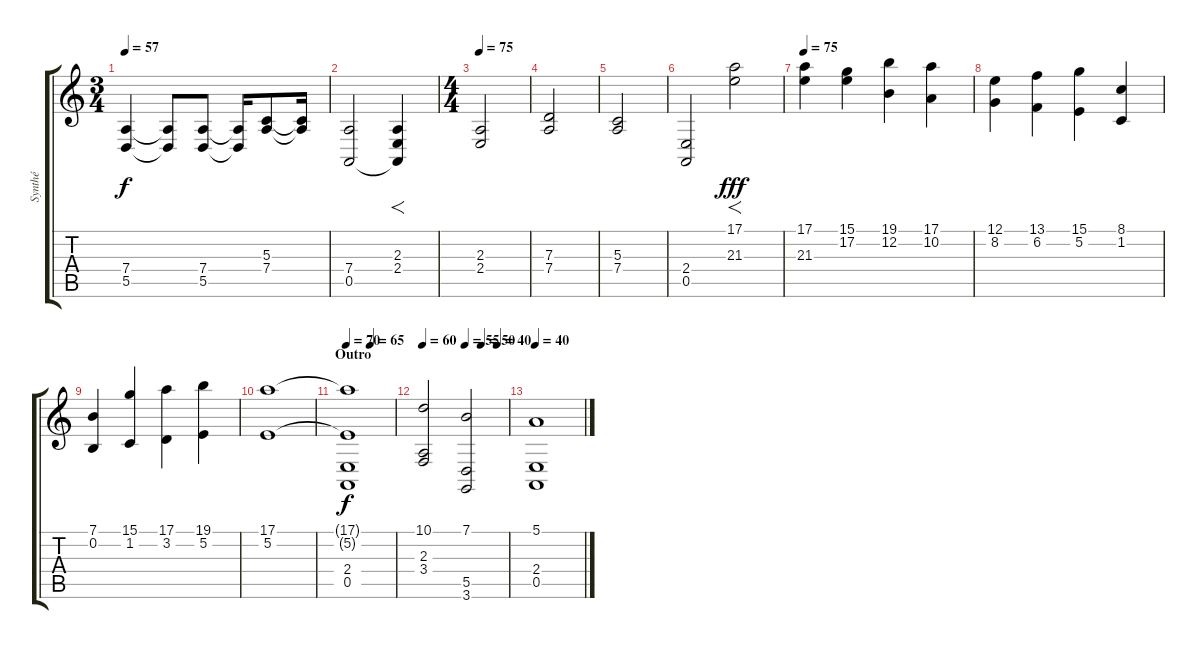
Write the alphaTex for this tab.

\track ("Synthé" "Synthé") {instrument stringensemble1}
\staff {score tabs}
\tuning (E4 B3 G3 D3 A2 E2) {hide}
\ts (3 4)
\tempo 57
\clef g2
\ks c
(7.4 5.5).4{dy f} (7.4{t} 5.5{t}).8 (7.4 5.5).8 (7.4{t} 5.5{t}).16 (5.3 7.4).8 (5.3{t} 7.4{t}).16 |
(7.4 0.5).2 (2.3 2.4 0.5{t}).4{f} |
\ts (4 4)
\tempo 75
(2.3 2.4).2 |
(7.3 7.4).2 |
(5.3 7.4).2 |
(2.4 0.5).2 (17.1 21.3).2{f dy fff} |
\tempo 75
(17.1 21.3).4 (15.1 17.2).4 (19.1 12.2).4 (17.1 10.2).4 |
(12.1 8.2).4 (13.1 6.2).4 (15.1 5.2).4 (8.1 1.2).4 |
(7.1 0.2).4 (15.1 1.2).4 (17.1 3.2).4 (19.1 5.2).4 |
(17.1 5.2).1 |
\section ("" "Outro")
\tempo 70
\tempo (65 0.5)
(17.1{t} 5.2{t} 2.4 0.5).1{dy f} |
\tempo 60
\tempo (55 0.5)
\tempo (50 0.6875)
\tempo (40 0.875)
(10.1 2.3 3.4).2 (7.1 5.5 3.6).2 |
\tempo 40
(5.1 2.4 0.5).1
